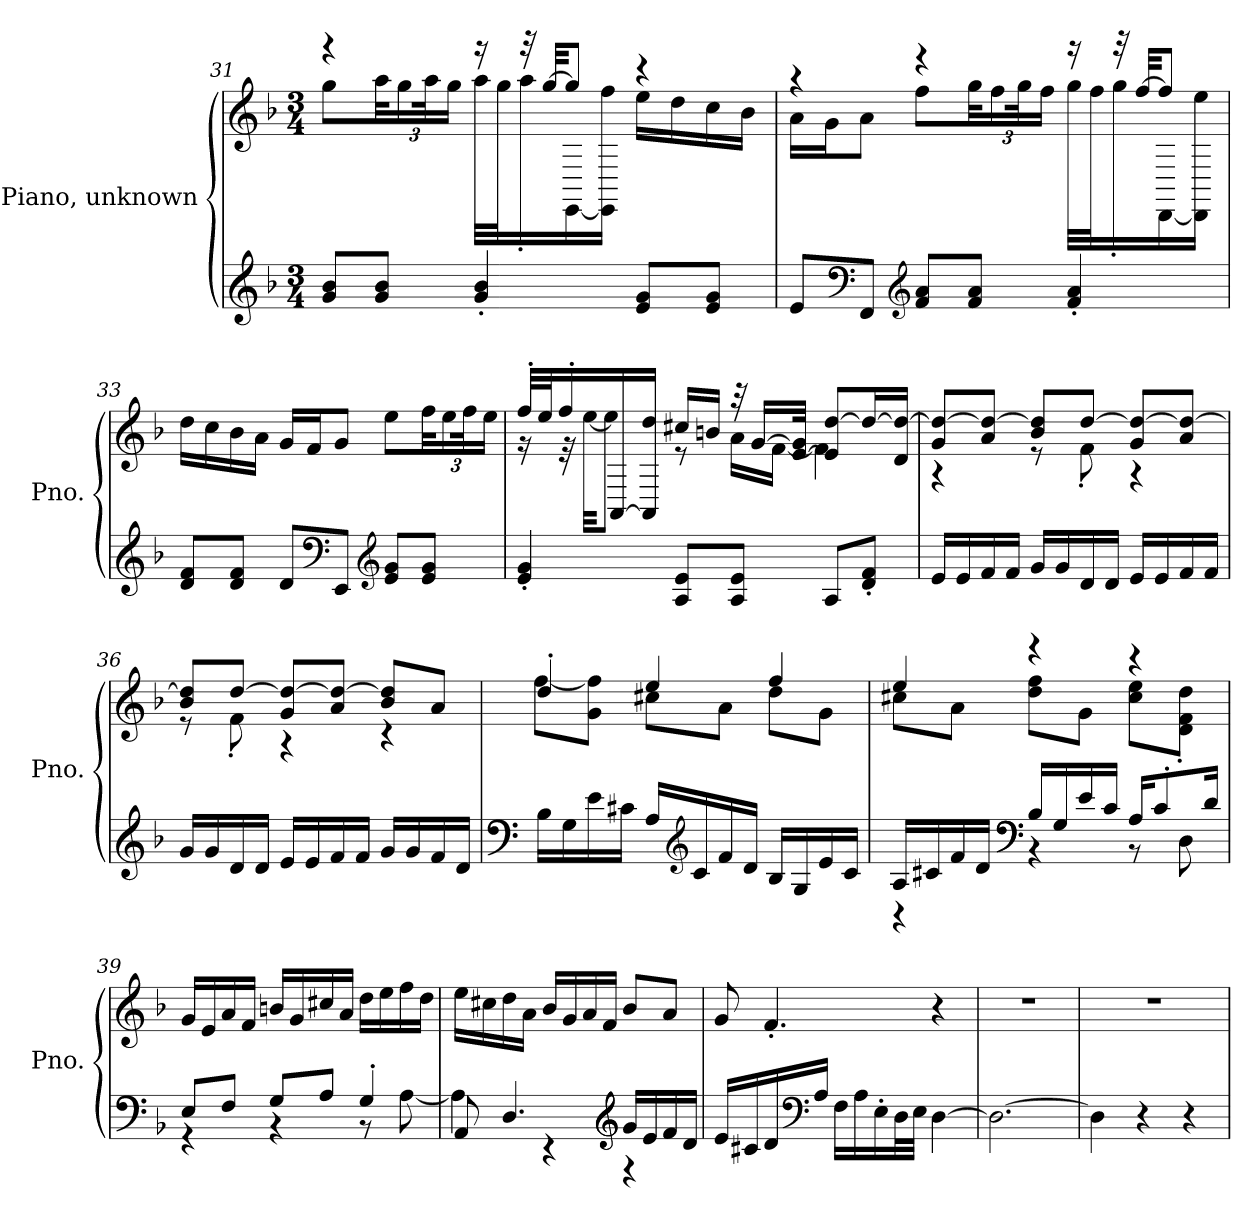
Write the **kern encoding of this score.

**kern	**kern
*part1	*part1
*staff2	*staff1
*I"Piano, unknown	*
*I'Pno.	*
*clefG2	*clefG2
*k[b-]	*k[b-]
*M3/4	*M3/4
=31	=31
*	*^
8g/ 8b-/L	4r	8gg\L
*	*	*Xbrackettup
8g/ 8b-/J	.	48aa\KL
.	.	24gg\
.	.	48aa\K
.	.	24gg\JJ
4g/' 4b-/'	16r	32aa\LLL
.	.	32gg\J
.	32r	16aa'\
.	[32gg/KKL	.
.	8gg/J]	[16EE\
.	.	16EE\] 16ff\JJ
8e/ 8g/L	4r	16ee\LL
.	.	16dd\
8e/ 8g/J	.	16cc\
.	.	16b-\JJ
!!LO:LB:g=z	!!
=32	=32	=32
8e/L	4r	16a\LL
.	.	16g\J
*clefF4	*	*
8FF/J	.	8a\J
*clefG2	*	*
8f/ 8a/L	4r	8ff\L
8f/ 8a/J	.	48gg\KL
.	.	24ff\
.	.	48gg\K
.	.	24ff\JJ
4f/' 4a/'	16r	32gg\LLL
.	.	32ff\J
.	32r	16gg'\
.	[32ff/KKL	.
.	8ff/J]	[16DD\
.	.	16DD\] 16ee\JJ
*	*v	*v
=33	=33
8d/ 8f/L	16dd\LL
.	16cc\
8d/ 8f/J	16b-\
.	16a\JJ
8d/L	16g/LL
.	16f/J
*clefF4	*
8EE/J	8g/J
*clefG2	*
8e/ 8g/L	8ee\L
8e/ 8g/J	48ff\KL
.	24ee\
.	48ff\K
.	24ee\JJ
!!LO:LB:g=z
=34	=34
*	*^
4e/' 4g/'	32ff'/LLL	16r
.	32ee/J	.
.	16ff'/	32r
.	.	[32ee\KKL
.	[16AA/	8ee\J]
.	16AA/] 16dd/JJ	.
8A/ 8e/L	16cc#X/LL	8r
.	16bn/JJ	.
8A/ 8e/J	32r	16a\LL
.	[16g/LL	.
.	.	[16f\JJ
.	[32e/ 32g/]JJk	.
8A/L	8e/] [8dd/L	4f\]
8d/' 8f/'J	16dd/L_	.
.	16d/ 16dd/_JJ	.
=35	=35	=35
16e/LL	8g/ 8dd/_L	4r
16e/	.	.
16f/	8a/ 8dd/_J	.
16f/JJ	.	.
16g/LL	8b-/ 8dd/]L	8r
16g/	.	.
16d/	[8dd/J	8f'\
16d/JJ	.	.
16e/LL	8g/ 8dd/_L	4r
16e/	.	.
16f/	8a/ 8dd/_J	.
16f/JJ	.	.
=36	=36	=36
16g/LL	8b-/ 8dd/]L	8r
16g/	.	.
16d/	[8dd/J	8f'\
16d/JJ	.	.
16e/LL	8g/ 8dd/_L	4r
16e/	.	.
16f/	8a/ 8dd/_J	.
16f/JJ	.	.
16g/LL	8b-/ 8dd/]L	4r
16g/	.	.
16f/	8a/J	.
16d/JJ	.	.
!!LO:LB:g=z	!!
=37	=37	=37
*clefF4	*	*
16B-\LL	4dd'/	[8ff\L
16G\	.	.
16e\	.	8g\ 8ff\]J
16c#X\JJ	.	.
16A/LL	4ee/	8cc#X\L
*clefG2	*	*
16c#/	.	.
16f/	.	8a\J
16d/JJ	.	.
16B-/LL	4ff/	8dd\L
16G/	.	.
16e/	.	8g\J
16c#/JJ	.	.
=38	=38	=38
*^	*	*
16A/LL	4r	4ee/	8cc#X\L
16c#X/	.	.	.
16f/	.	.	8a\J
16d/JJ	.	.	.
*clefF4	*	*	*
16B-/LL	4r	4r	8dd\ 8ff\L
16G/	.	.	.
16e/	.	.	8g\J
16c#/JJ	.	.	.
16A/KL	8r	4r	8cc#\ 8ee\L
8c#'/	.	.	.
.	8D\	.	8d\' 8f\' 8dd\'J
16d/Jk	.	.	.
*	*	*v	*v
=39	=39	=39
8E/L	4r	16g/LL
.	.	16e/
8F/J	.	16a/
.	.	16f/JJ
8G/L	4r	16bn/LL
.	.	16g/
8A/J	.	16cc#X/
.	.	16a/JJ
4G'/	8r	16dd\LL
.	.	16ee\
.	[8A\	16ff\
.	.	16dd\JJ
!!LO:LB:g=z
=40	=40	=40
8AA/	4A\]	16ee\LL
.	.	16cc#X\
4.D/	.	16dd\
.	.	16a\JJ
.	4r	16b-/LL
.	.	16g/
.	.	16a/
.	.	16f/JJ
*clefG2	*	*
16g/LL	4r	8b-/L
16e/	.	.
16f/	.	8a/J
16d/JJ	.	.
*v	*v	*
=41	=41
16e/LL	8g/
16c#X/	.
16d/	4.f'/
*clefF4	*
16A/JJ	.
16F\LL	.
16A\	.
16E'\	.
32D\L	.
32E\JJJ	.
[4D\	4r
=42	=42
2.D\_	2.r
=43	=43
4D\]	2.r
4r	.
4r	.
=	=
*-	*-
